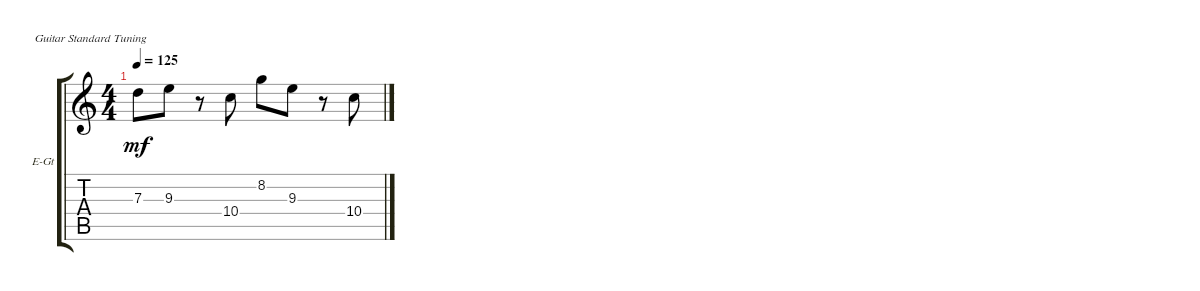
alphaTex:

\defaultSystemsLayout 4
\bracketExtendMode groupsimilarinstruments
\firstSystemTrackNameOrientation horizontal
\otherSystemsTrackNameOrientation horizontal
\track ("Guitar (Delay)" "E-Gt") {instrument electricguitarclean}
\staff {score tabs}
\tuning (E4 B3 G3 D3 A2 E2)
\ts (4 4)
\tempo 125
\clef g2
\ks c
7.3.8{dy mf} 9.3.8 r.8 10.4.8 8.2.8 9.3.8 r.8 10.4.8
